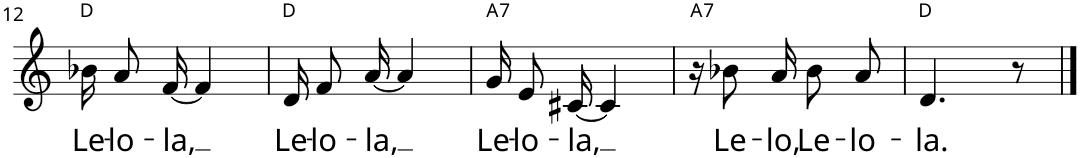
**kern	**text	**harte
*part1	*part1	*part1
*staff1	*staff1	*
*I"Voice	*	*
*I'Vc.	*	*
!!LO:PB:g=z
*clefG2	*	*
*k[]	*	*
*M2/4	*	*
=12	=12	=12
!	!LO:LY:b	!
16b-X/KL	Le-	D:maj
!	!LO:LY:b	!
8a/	-lo-	.
!	!LO:LY:b	!
[16f/Jk	-la,	.
4f/]	.	.
=13	=13	=13
!	!LO:LY:b	!
16d/KL	Le-	D:maj
!	!LO:LY:b	!
8f/	-lo-	.
!	!LO:LY:b	!
[16a/Jk	-la,	.
4a/]	.	.
=14	=14	=14
!	!LO:LY:b	!LO:H:kt=7
16g/KL	Le-	A:7
!	!LO:LY:b	!
8e/	-lo-	.
!	!LO:LY:b	!
[16c#X/Jk	-la,	.
4c#/]	.	.
=15	=15	=15
!	!	!LO:H:kt=7
16r	.	A:7
!	!LO:LY:b	!
8b-X/L	Le-	.
!	!LO:LY:b	!
16a/Jk	-lo,	.
!	!LO:LY:b	!
8b-/L	Le-	.
!	!LO:LY:b	!
8a/J	-lo-	.
=16	=16	=16
!	!LO:LY:b	!
4.d/	-la.	D:maj
8r	.	.
==	==	==
*-	*-	*-
